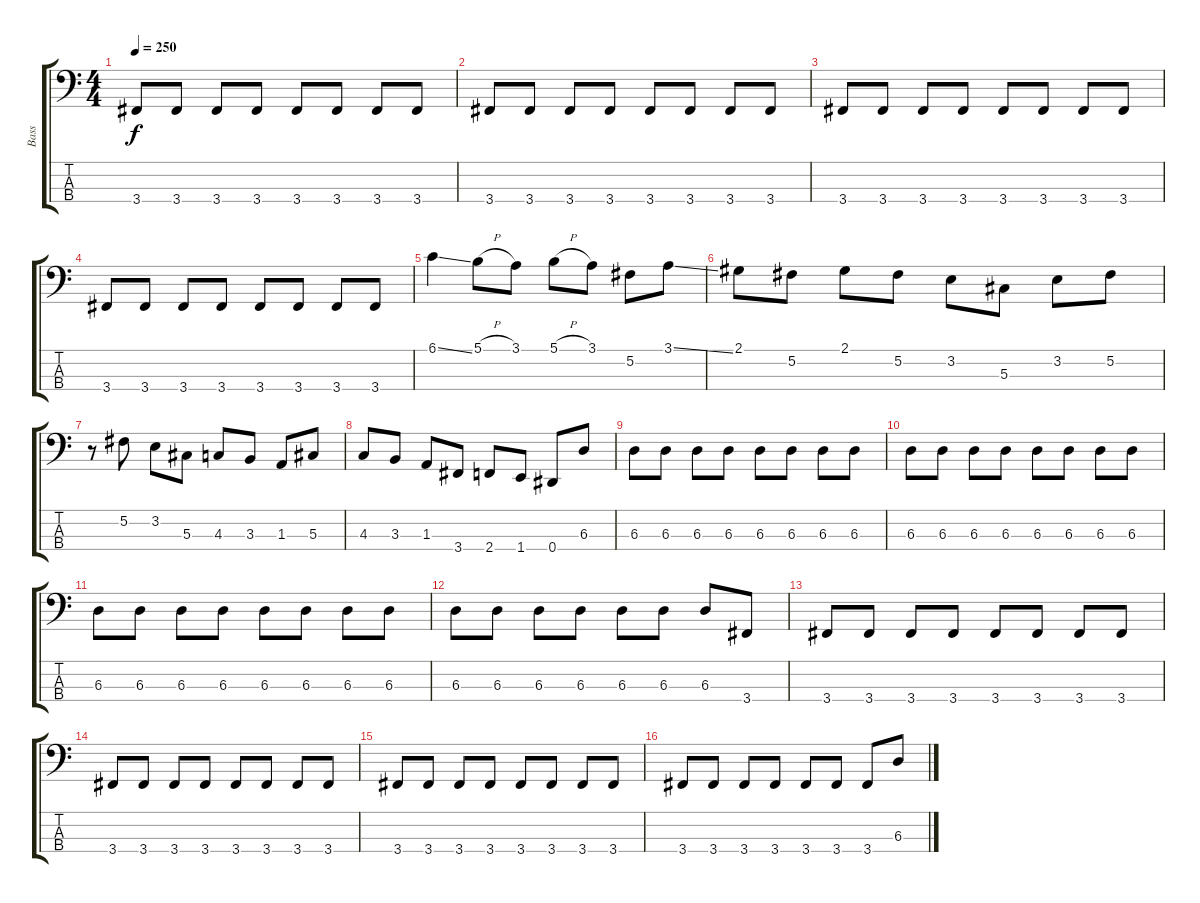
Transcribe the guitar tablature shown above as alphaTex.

\track ("Bass" "Bass") {instrument electricbasspick}
\staff {score tabs}
\tuning (Gb2 Db2 Ab1 Eb1) {hide}
\ts (4 4)
\tempo 250
\clef f4
\ks c
3.4.8{dy f} 3.4.8 3.4.8 3.4.8 3.4.8 3.4.8 3.4.8 3.4.8 |
3.4.8 3.4.8 3.4.8 3.4.8 3.4.8 3.4.8 3.4.8 3.4.8 |
3.4.8 3.4.8 3.4.8 3.4.8 3.4.8 3.4.8 3.4.8 3.4.8 |
3.4.8 3.4.8 3.4.8 3.4.8 3.4.8 3.4.8 3.4.8 3.4.8 |
6.1{ss}.4 5.1{h}.8 3.1.8 5.1{h}.8 3.1.8 5.2.8 3.1{ss}.8 |
2.1.8 5.2.8 2.1.8 5.2.8 3.2.8 5.3.8 3.2.8 5.2.8 |
r.8 5.2.8 3.2.8 5.3.8 4.3.8 3.3.8 1.3.8 5.3.8 |
4.3.8 3.3.8 1.3.8 3.4.8 2.4.8 1.4.8 0.4.8 6.3.8 |
6.3.8 6.3.8 6.3.8 6.3.8 6.3.8 6.3.8 6.3.8 6.3.8 |
6.3.8 6.3.8 6.3.8 6.3.8 6.3.8 6.3.8 6.3.8 6.3.8 |
6.3.8 6.3.8 6.3.8 6.3.8 6.3.8 6.3.8 6.3.8 6.3.8 |
6.3.8 6.3.8 6.3.8 6.3.8 6.3.8 6.3.8 6.3.8 3.4.8 |
3.4.8 3.4.8 3.4.8 3.4.8 3.4.8 3.4.8 3.4.8 3.4.8 |
3.4.8 3.4.8 3.4.8 3.4.8 3.4.8 3.4.8 3.4.8 3.4.8 |
3.4.8 3.4.8 3.4.8 3.4.8 3.4.8 3.4.8 3.4.8 3.4.8 |
3.4.8 3.4.8 3.4.8 3.4.8 3.4.8 3.4.8 3.4.8 6.3.8
